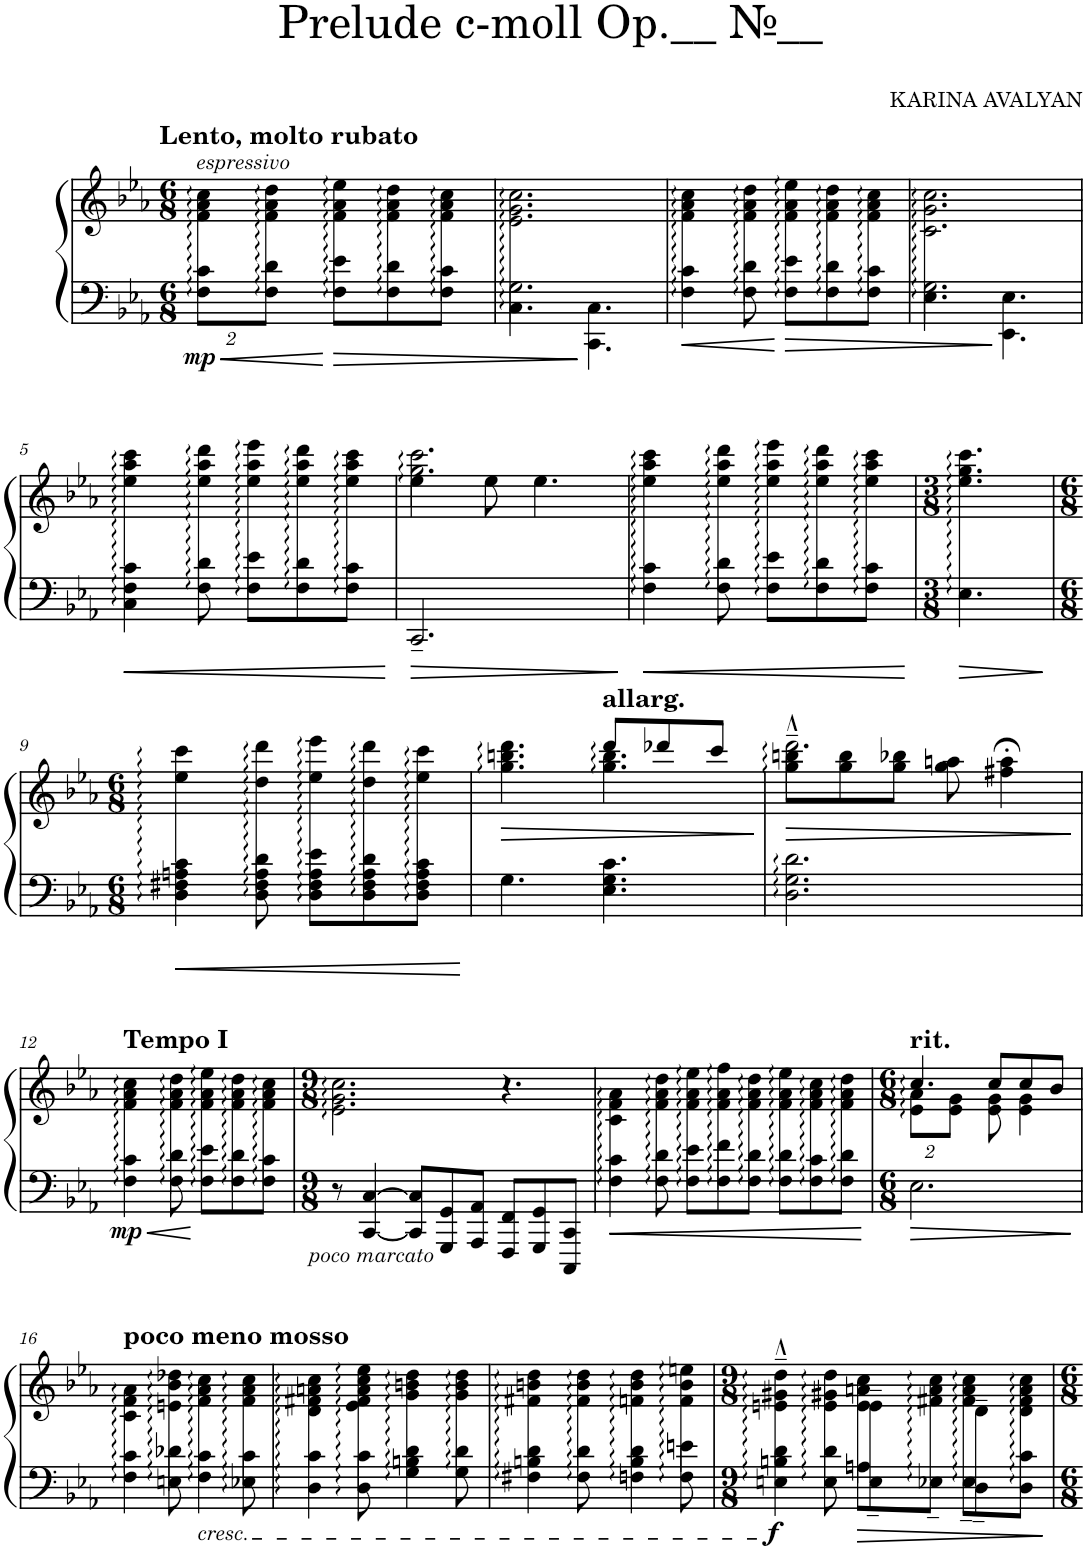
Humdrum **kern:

**kern	**kern	**dynam
*part1	*part1	*part1
*staff2	*staff1	*staff1/2
*I"Piano	*	*
*I'Pno.	*	*
*clefF4	*clefG2	*
*k[b-e-a-]	*k[b-e-a-]	*
*M6/8	*M6/8	*
*Xbrackettup	*	*
=1	=1	=1
!	!LO:TX:a:B:t=Lento, molto rubato	!
!	!LO:TX:a:i:t=espressivo	!
!	!	!LO:DY:b=2
16%3F\ 16%3c\L	16%3f\ 16%3a-\ 16%3cc\L	mp
16%3F\ 16%3d\J	16%3f\ 16%3a-\ 16%3dd\J	.
8F\ 8e-\L	8f\ 8a-\ 8ee-\L	.
8F\ 8d\	8f\ 8a-\ 8dd\	.
8F\ 8c\J	8f\ 8a-\ 8cc\J	.
=2	=2	=2
*^	*	*
2.G\	4.C\	2.e-\ 2.g\ 2.cc\	.
.	4.CC\ 4.C\	.	.
*v	*v	*	*
=3	=3	=3
4F\ 4c\	4f\ 4a-\ 4cc\	.
8F\ 8d\	8f\ 8a-\ 8dd\	.
8F\ 8e-\L	8f\ 8a-\ 8ee-\L	.
8F\ 8d\	8f\ 8a-\ 8dd\	.
8F\ 8c\J	8f\ 8a-\ 8cc\J	.
=4	=4	=4
*^	*	*
2.G\	4.E-\	2.c\ 2.g\ 2.cc\	.
.	4.EE-\ 4.E-\	.	.
*v	*v	*	*
!!LO:LB:g=z
=5	=5	=5
4C\ 4F\ 4c\	4ee-\ 4aa-\ 4ccc\	.
8F\ 8d\	8ee-\ 8aa-\ 8ddd\	.
8F\ 8e-\L	8ee-\ 8aa-\ 8eee-\L	.
8F\ 8d\	8ee-\ 8aa-\ 8ddd\	.
8F\ 8c\J	8ee-\ 8aa-\ 8ccc\J	.
=6	=6	=6
*	*^	*
2.CC~/	2.gg\ 2.ccc\	4ee-\	.
.	.	8ee-\	.
.	.	4.ee-\	.
*	*v	*v	*
=7	=7	=7
4F\ 4c\	4ee-\ 4aa-\ 4ccc\	.
8F\ 8d\	8ee-\ 8aa-\ 8ddd\	.
8F\ 8e-\L	8ee-\ 8aa-\ 8eee-\L	.
8F\ 8d\	8ee-\ 8aa-\ 8ddd\	.
8F\ 8c\J	8ee-\ 8aa-\ 8ccc\J	.
=8	=8	=8
*M3/8	*M3/8	*
4.E-\	4.ee-\ 4.gg\ 4.ccc\	.
!!LO:LB:g=z
=9	=9	=9
*M6/8	*M6/8	*
4D\ 4F#X\ 4An\ 4c\	4ee-\ 4ccc\	.
8D\ 8F#\ 8A\ 8d\	8dd\ 8ddd\	.
8D\ 8F#\ 8A\ 8e-\L	8ee-\ 8eee-\L	.
8D\ 8F#\ 8A\ 8d\	8dd\ 8ddd\	.
8D\ 8F#\ 8A\ 8c\J	8ee-\ 8ccc\J	.
=10	=10	=10
!	!	!LO:HP:b
*	*^	*
4.G\	4.gg\ 4.bbn\ 4.ddd\	4.ryy	>
!	!LO:TX:a:t=allarg.	!	!
4.E-\ 4.G\ 4.c\	8ddd/L	4.gg\ 4.bb\	.
.	8ddd-X/	.	.
.	8ccc/J	.	.
*	*v	*v	*
.	.	]
=11	=11	=11
!	!	!LO:HP:b
*	*^	*
2.D\: 2.G\: 2.d\:	2.ddd~>^^\	8gg\ 8bbn\L	>
.	.	8gg\ 8bb\	.
.	.	8gg\ 8bb-X\J	.
.	.	8gg\ 8aan\	.
.	.	4ff#X\;< 4aa\;<	.
*	*v	*v	*
.	.	]
!!LO:LB:g=z
=12	=12	=12
!	!LO:TX:a:B:t=Tempo I	!
!	!	!LO:DY:b=2
4F\ 4c\	4f\ 4a-\ 4cc\	mp
8F\ 8d\	8f\ 8a-\ 8dd\	.
8F\ 8e-\L	8f\ 8a-\ 8ee-\L	.
8F\ 8d\	8f\ 8a-\ 8dd\	.
8F\ 8c\J	8f\ 8a-\ 8cc\J	.
=13	=13	=13
*M9/8	*M9/8	*
8r	2.e-\ 2.g\ 2.cc\	.
!LO:TX:b:i:t=poco marcato	!	!
[4CC/ [4C/	.	.
8CC/] 8C/]L	.	.
8GGG/ 8GG/	.	.
8AAA-/ 8AA-/J	.	.
8FFF/ 8FF/L	4.r	.
8GGG/ 8GG/	.	.
8CCC/ 8CC/J	.	.
=14	=14	=14
4F\ 4c\	4c\ 4f\ 4a-\	.
8F\ 8d\	8f\ 8a-\ 8dd\	.
8F\ 8e-\L	8f\ 8a-\ 8ee-\L	.
8F\ 8f\	8f\ 8a-\ 8ff\	.
8F\ 8d\J	8f\ 8a-\ 8dd\J	.
8F\ 8d\L	8f\ 8a-\ 8ee-\L	.
8F\ 8c\	8f\ 8a-\ 8cc\	.
8F\ 8d\J	8f\ 8a-\ 8dd\J	.
=15	=15	=15
*M6/8	*M6/8	*
*	*^	*
*	*	*Xbrackettup	*
!	!LO:TX:a:B:t=rit.	!	!
2.E-\	4.cc/	16%3e-\ 16%3a-\L	.
.	.	16%3e-\ 16%3g\J	.
.	8cc/L	8e-\ 8g\	.
.	8cc/	4e-\ 4g\	.
.	8b-/J	.	.
*	*v	*v	*
!!LO:LB:g=z
=16	=16	=16
!	!LO:TX:a:B:t=poco meno mosso	!
4F\ 4c\	4c\ 4f\ 4a-\	.
8En\ 8d-X\	8en\ 8b-\ 8dd-X\	.
!LO:TX:b:i:t=cresc.	!	!
4F\ 4c\	4f\ 4a-\ 4cc\	.
8E-X\ 8c\	8f\ 8a-\ 8cc\	.
=17	=17	=17
4D\ 4c\	4d\ 4f#X\ 4an\ 4cc\	.
8D\ 8c\	8e-\ 8f#\ 8a\ 8cc\ 8ee-\	.
4G\ 4Bn\ 4d\	4g\ 4bn\ 4dd\	.
8G\ 8d\	8g\ 8b\ 8dd\	.
=18	=18	=18
4F#X\ 4Bn\ 4d\	4f#X\ 4bn\ 4dd\	.
8F#\ 8d\	8f#\ 8b\ 8dd\	.
4Fn\ 4B\ 4d\	4fn\ 4b\ 4dd\	.
8F\ 8en\	8f\ 8b\ 8een\	.
=19	=19	=19
*M9/8	*M9/8	*
!	!	!LO:DY:b=2
4En\ 4Bn\ 4d\	4en\~^^ 4g#X\~^^ 4dd\~^^	f
8E\ 8d\	8e\ 8g#X\ 8dd\	.
8An\L	8e\ 8an\ 8cc\L	.
8E~<\	8e~\	.
8E-X~<\J	8f#X\ 8a\ 8cc\J	.
8E-~<\L	8f#\ 8a\ 8cc\L	.
8D~<\	8d~\	.
8D\ 8c\J	8d\ 8f#\ 8a\ 8cc\J	.
=	=	=
*-	*-	*-
